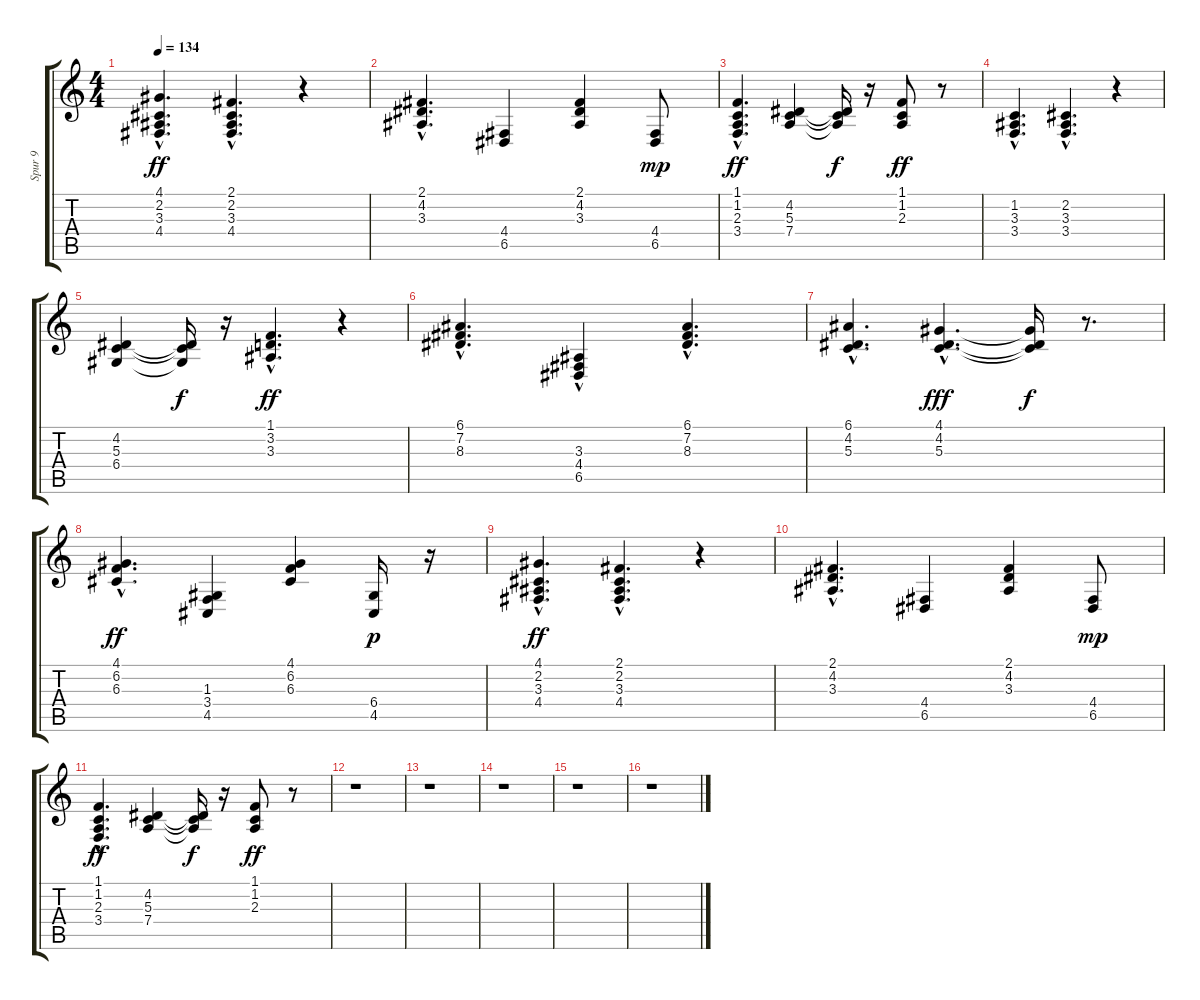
\track ("Spur 9" "Spur 9") {instrument electricgrandpiano}
\staff {score tabs}
\tuning (E4 B3 G3 D3 A2 E2) {hide}
\ts (4 4)
\tempo 134
\clef g2
\ks c
(4.1 2.2{hac} 3.3 4.4).4{d dy ff} (2.1{hac} 2.2{hac} 3.3{hac} 4.4{hac}).4{d} r.4 |
(2.1{hac} 4.2{hac} 3.3{hac}).4{d} (4.4 6.5).4 (2.1 4.2 3.3).4 (4.4 6.5).8{dy mp} |
(1.1 1.2 2.3 3.4{hac}).4{d dy ff} (4.2 5.3 7.4).4 (4.2{t} 5.3{t} 7.4{t}).16{dy f} r.16 (1.1 1.2 2.3).8{dy ff} r.8 |
(1.2{hac} 3.3 3.4).4{d} (2.2{hac} 3.3{hac} 3.4{hac}).4{d} r.4 |
(4.2 5.3 6.4).4 (4.2{t} 5.3{t} 6.4{t}).16{dy f} r.16 (1.1{hac} 3.2{hac} 3.3{hac}).4{d dy ff} r.4 |
(6.1{hac} 7.2{hac} 8.3{hac}).4{d} (3.3 4.4{hac} 6.5{hac}).4 (6.1{hac} 7.2{hac} 8.3{hac}).4{d} |
(6.1{hac} 4.2 5.3).4{d} (4.1{hac} 4.2{hac} 5.3{hac}).4{d dy fff} (4.1{t} 4.2{t} 5.3{t}).16{dy f} r.8{d} |
(4.1{hac} 6.2{hac} 6.3{hac}).4{d dy ff} (1.3 3.4 4.5).4 (4.1 6.2 6.3).4 (6.4 4.5).16{dy p} r.16 |
(4.1 2.2{hac} 3.3 4.4).4{d dy ff} (2.1{hac} 2.2{hac} 3.3{hac} 4.4{hac}).4{d} r.4 |
(2.1{hac} 4.2{hac} 3.3{hac}).4{d} (4.4 6.5).4 (2.1 4.2 3.3).4 (4.4 6.5).8{dy mp} |
(1.1 1.2 2.3 3.4{hac}).4{d dy ff} (4.2 5.3 7.4).4 (4.2{t} 5.3{t} 7.4{t}).16{dy f} r.16 (1.1 1.2 2.3).8{dy ff} r.8 |
r.1 |
r.1 |
r.1 |
r.1 |
r.1
